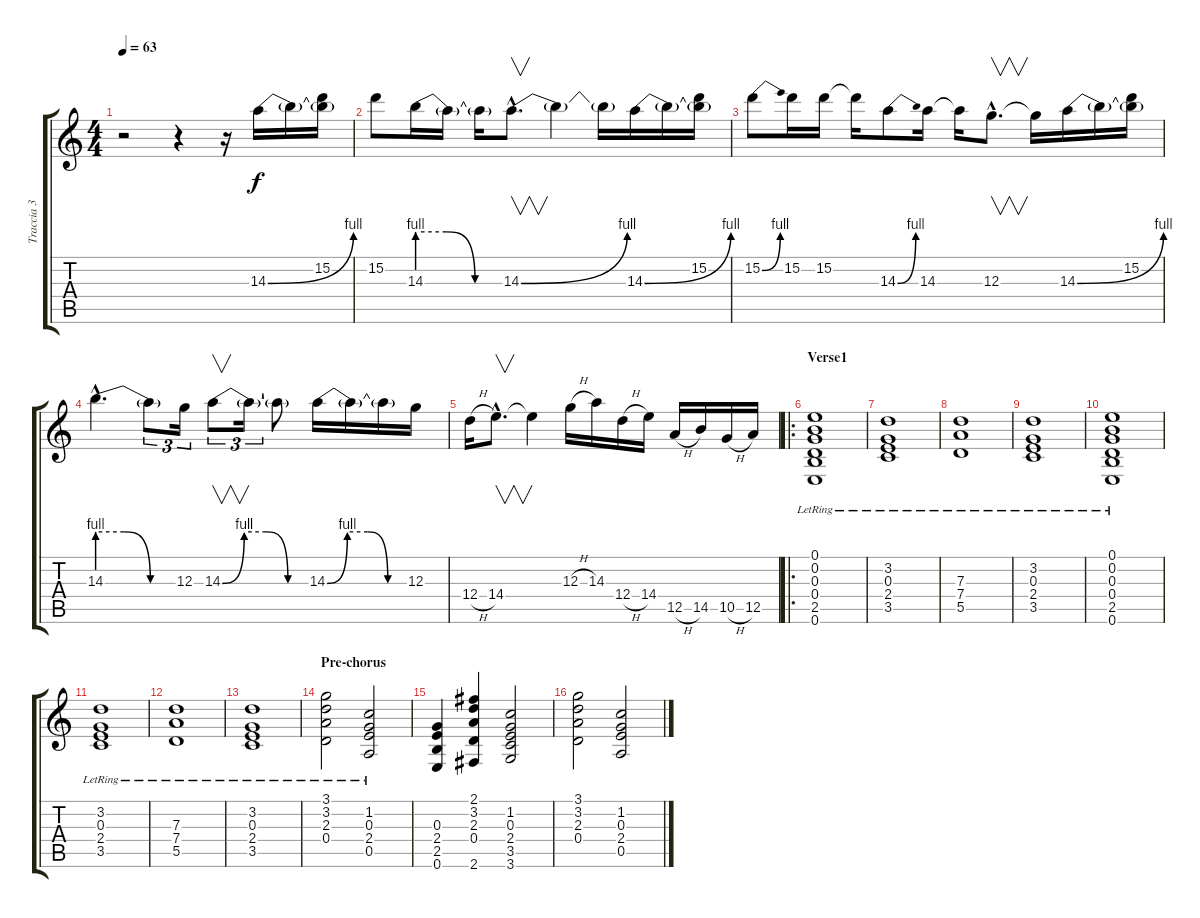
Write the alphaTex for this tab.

\track ("Traccia 3" "Traccia 3") {instrument distortionguitar}
\staff {score tabs}
\tuning (E4 B3 G3 D3 A2 E2) {hide}
\ts (4 4)
\tempo 63
\clef g2
\ks c
r.2{dy f instrument distortionguitar} r.4 r.16 14.3{be (bend 0 0 60 4)}.16 14.3{t}.16 (15.2 14.3{t}).16 |
15.2.8 14.3{be (custom 0 4 20 4 40 0 60 0)}.16 14.3{t}.16 14.3{t}.16 14.3{be (bend 0 0 60 4) hac}.8{v d} 14.3{t}.4 14.3{t}.16 14.3{be (bend 0 0 60 4)}.16 14.3{t}.16 (15.2 14.3{t}).16 |
15.2{be (bend 0 0 60 4)}.8 15.2.16 15.2.16 15.2{t}.16 14.3{be (bend 0 0 60 4)}.8 14.3.16 14.3{t}.16 12.3{hac}.8{v d} 12.3{t}.16 14.3{be (bend 0 0 60 4)}.16 14.3{t}.16 (15.2 14.3{t}).16 |
14.3{be (custom 0 4 20 4 40 0 60 0) hac}.4{d} 14.3{t}.8{tu (3 2)} 12.3.16{tu (3 2)} 14.3{be (custom 0 0 15 4 30 4 45 0 60 0)}.8{v tu (3 2)} 14.3{t}.16{tu (3 2)} 14.3{t}.8 14.3{be (custom 0 0 15 4 30 4 45 0 60 0)}.16 14.3{t}.16 14.3{t}.16 12.3.16 |
12.4{h}.16 14.4{hac}.8{v d} 14.4{t}.4 12.3{h}.16 14.3.16 12.4{h}.16 14.4.16 12.5{h}.16 14.5.16 10.5{h}.16 12.5.16 |
\ro
\section ("" "Verse1")
(0.1{lr} 0.2{lr} 0.3{lr} 0.4{lr} 2.5{lr} 0.6{lr}).1{instrument electricguitarclean} |
(3.2{lr} 0.3{lr} 2.4{lr} 3.5{lr}).1 |
(7.3{lr} 7.4{lr} 5.5{lr}).1 |
(3.2{lr} 0.3{lr} 2.4{lr} 3.5{lr}).1 |
(0.1{lr} 0.2{lr} 0.3{lr} 0.4{lr} 2.5{lr} 0.6{lr}).1 |
(3.2{lr} 0.3{lr} 2.4{lr} 3.5{lr}).1 |
(7.3{lr} 7.4{lr} 5.5{lr}).1 |
(3.2{lr} 0.3{lr} 2.4{lr} 3.5{lr}).1 |
\section ("" "Pre-chorus")
(3.1{lr} 3.2{lr} 2.3{lr} 0.4{lr}).2{instrument electricguitarclean} (1.2{lr} 0.3{lr} 2.4{lr} 0.5{lr}).2 |
(0.3 2.4 2.5 0.6).4 (2.1 3.2 2.3 0.4 2.6).4 (1.2 0.3 2.4 3.5 3.6).2 |
(3.1 3.2 2.3 0.4).2{instrument electricguitarclean} (1.2 0.3 2.4 0.5).2
